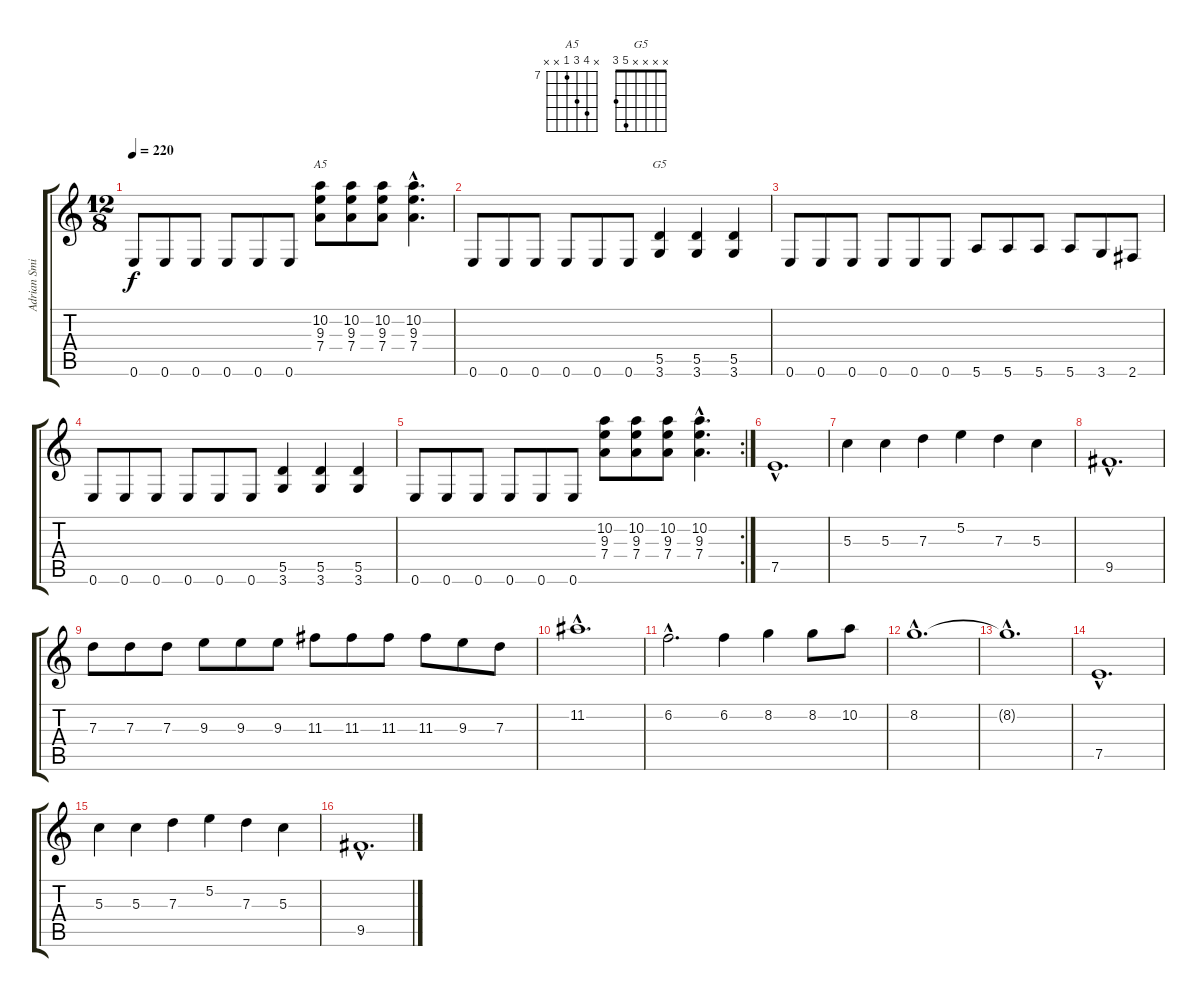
\track ("Adrian Smith" "Adrian Smi") {instrument distortionguitar}
\staff {score tabs}
\tuning (E4 B3 G3 D3 A2 E2) {hide}
\chord ("A5" x 10 9 7 x x) {firstfret 7}
\chord ("G5" x x x x 5 3)
\ts (12 8)
\tempo 220
\clef g2
\ks c
0.6.8{dy f} 0.6.8 0.6.8 0.6.8 0.6.8 0.6.8 (10.2 9.3 7.4).8{ch "A5"} (10.2 9.3 7.4).8 (10.2 9.3 7.4).8 (10.2{hac} 9.3{hac} 7.4{hac}).4{d} |
0.6.8 0.6.8 0.6.8 0.6.8 0.6.8 0.6.8 (5.5 3.6).4{ch "G5"} (5.5 3.6).4 (5.5 3.6).4 |
0.6.8 0.6.8 0.6.8 0.6.8 0.6.8 0.6.8 5.6.8 5.6.8 5.6.8 5.6.8 3.6.8 2.6.8 |
0.6.8 0.6.8 0.6.8 0.6.8 0.6.8 0.6.8 (5.5 3.6).4 (5.5 3.6).4 (5.5 3.6).4 |
\rc 2
0.6.8 0.6.8 0.6.8 0.6.8 0.6.8 0.6.8 (10.2 9.3 7.4).8 (10.2 9.3 7.4).8 (10.2 9.3 7.4).8 (10.2{hac} 9.3{hac} 7.4{hac}).4{d} |
7.5{hac}.1{d volume 13} |
5.3.4 5.3.4 7.3.4 5.2.4 7.3.4 5.3.4 |
9.5{hac}.1{d} |
7.3.8 7.3.8 7.3.8 9.3.8 9.3.8 9.3.8 11.3.8 11.3.8 11.3.8 11.3.8 9.3.8 7.3.8 |
11.2{hac}.1{d} |
6.2{hac}.2{d} 6.2.4 8.2.4 8.2.8 10.2.8 |
8.2{hac}.1{d} |
8.2{hac t}.1{d} |
7.5{hac}.1{d} |
5.3.4 5.3.4 7.3.4 5.2.4 7.3.4 5.3.4 |
9.5{hac}.1{d}
